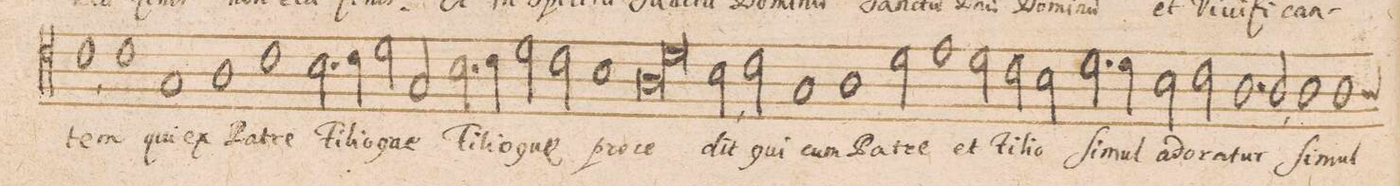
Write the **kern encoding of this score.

**kern	**text
*I"ALTVS.	*
*clefC4	*
*k[]	*
*met(C|)	*
*M2/1	*
1c,<	-tem
=139-	=139-
1c	qui
1G	ex
=140-	=140-
1A	Pa-
1c	-tre
=141-	=141-
2.B\	Fi-
4c\	-li-
2d\	-o-
2G/	-que
=142-	=142-
2.B\	Fi-
4c\	-li-
2d\	-o-
2c\	-que
=143-	=143-
1B	pro-
*lig	*
1A	-ce-
=144-	=144-
1d	.
*Xlig	*
2B,<\	-dit
2c\	qui
=145-	=145-
1G	cum
1A	Pa-
=146-	=146-
2d\	-tre
1e\	et
2d\	Fi-
=147-	=147-
2c\	-li-
2B\	-o
2.d\	Si-
4d\	-mul
=148-	=148-
2B\	a-
2c\	-do-
1.A	-ra-
=149-	=149-
2A,</	-tur
1A	Si-
=150-	=150-
*custos:A	*
1A	-mul
*-	*-
